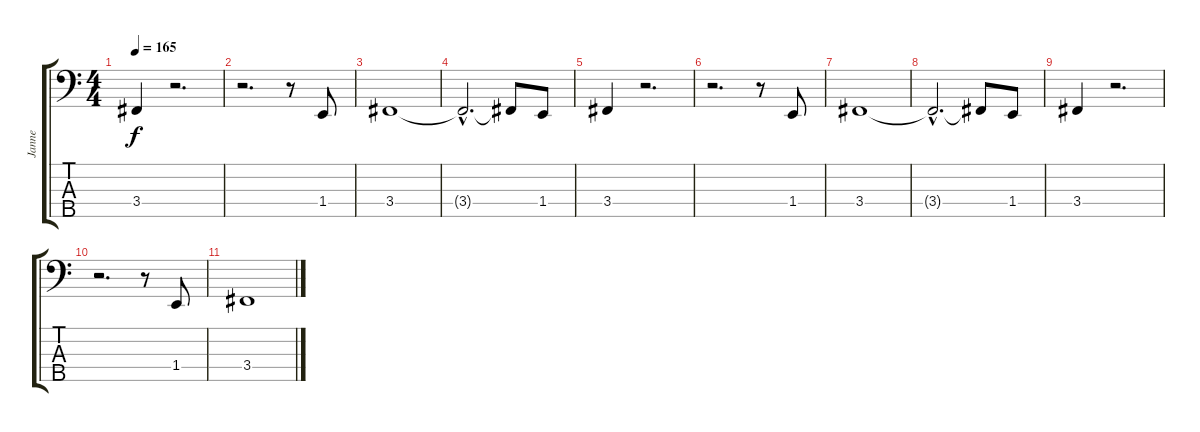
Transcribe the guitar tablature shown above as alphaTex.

\track ("Janne" "Janne") {instrument electricbassfinger}
\staff {score tabs}
\tuning (Gb2 Db2 Ab1 Eb1 Bb0) {hide}
\ts (4 4)
\tempo 165
\clef f4
\ks c
3.4.4{dy f} r.2{d} |
r.2{d} r.8 1.4.8 |
3.4.1 |
3.4{hac t}.2{d} 3.4{t}.8 1.4.8 |
3.4.4 r.2{d} |
r.2{d} r.8 1.4.8 |
3.4.1 |
3.4{hac t}.2{d} 3.4{t}.8 1.4.8 |
3.4.4 r.2{d} |
r.2{d} r.8 1.4.8 |
3.4.1
